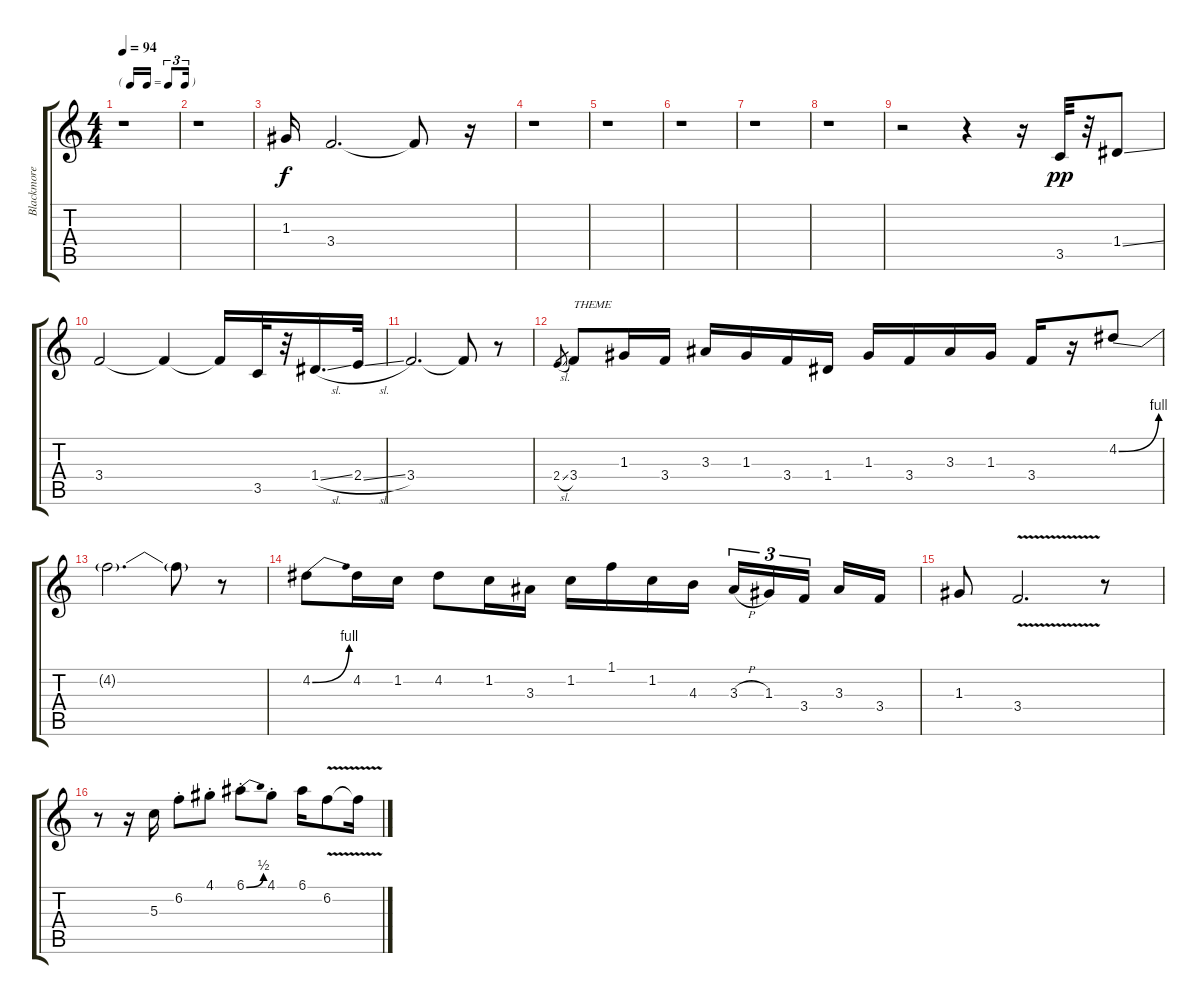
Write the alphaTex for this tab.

\track ("Blackmore Intro" "Blackmore ") {instrument electricguitarjazz}
\staff {score tabs}
\tuning (E4 B3 G3 D3 A2 E2) {hide}
\ts (4 4)
\tf triplet16th
\tempo 94
\clef g2
\ks c
r.1{dy f} |
r.1 |
1.3.16 3.4.2{d} 3.4{t}.8 r.16 |
r.1 |
r.1 |
r.1 |
r.1 |
r.1 |
r.2 r.4 r.16 3.5.32{dy pp} r.32 1.4{ss}.8 |
3.4.2 3.4{t}.4 3.4{t}.16 3.5.32 r.32 1.4{sl}.16{d} 2.4{sl}.32 |
3.4.2{d} 3.4{t}.8 r.8 |
2.4{sl}.8{gr} 3.4.8{txt "THEME"} 1.3.16 3.4.16 3.3.16 1.3.16 3.4.16 1.4.16 1.3.16 3.4.16 3.3.16 1.3.16 3.4.16 r.16 4.2{be (bend 0 0 60 4)}.8 |
4.2{t}.2{d} 4.2{t}.8 r.8 |
4.2{be (bend 0 0 60 4)}.8 4.2.16 1.2.16 4.2.8 1.2.16 3.3.16 1.2.16 1.1.16 1.2.16 4.3.16 3.3{h}.16{tu (3 2)} 1.3.16{tu (3 2)} 3.4.16{tu (3 2) beam splitsecondary} 3.3.16 3.4.16 |
1.3.8 3.4{v}.2{d} r.8 |
r.8 r.16 5.3.16 6.2{st}.8 4.1{st}.8 6.1{be (bend 0 0 60 2) st}.8 4.1{st}.8 6.1.16 6.2{v}.8 6.2{t}.16
